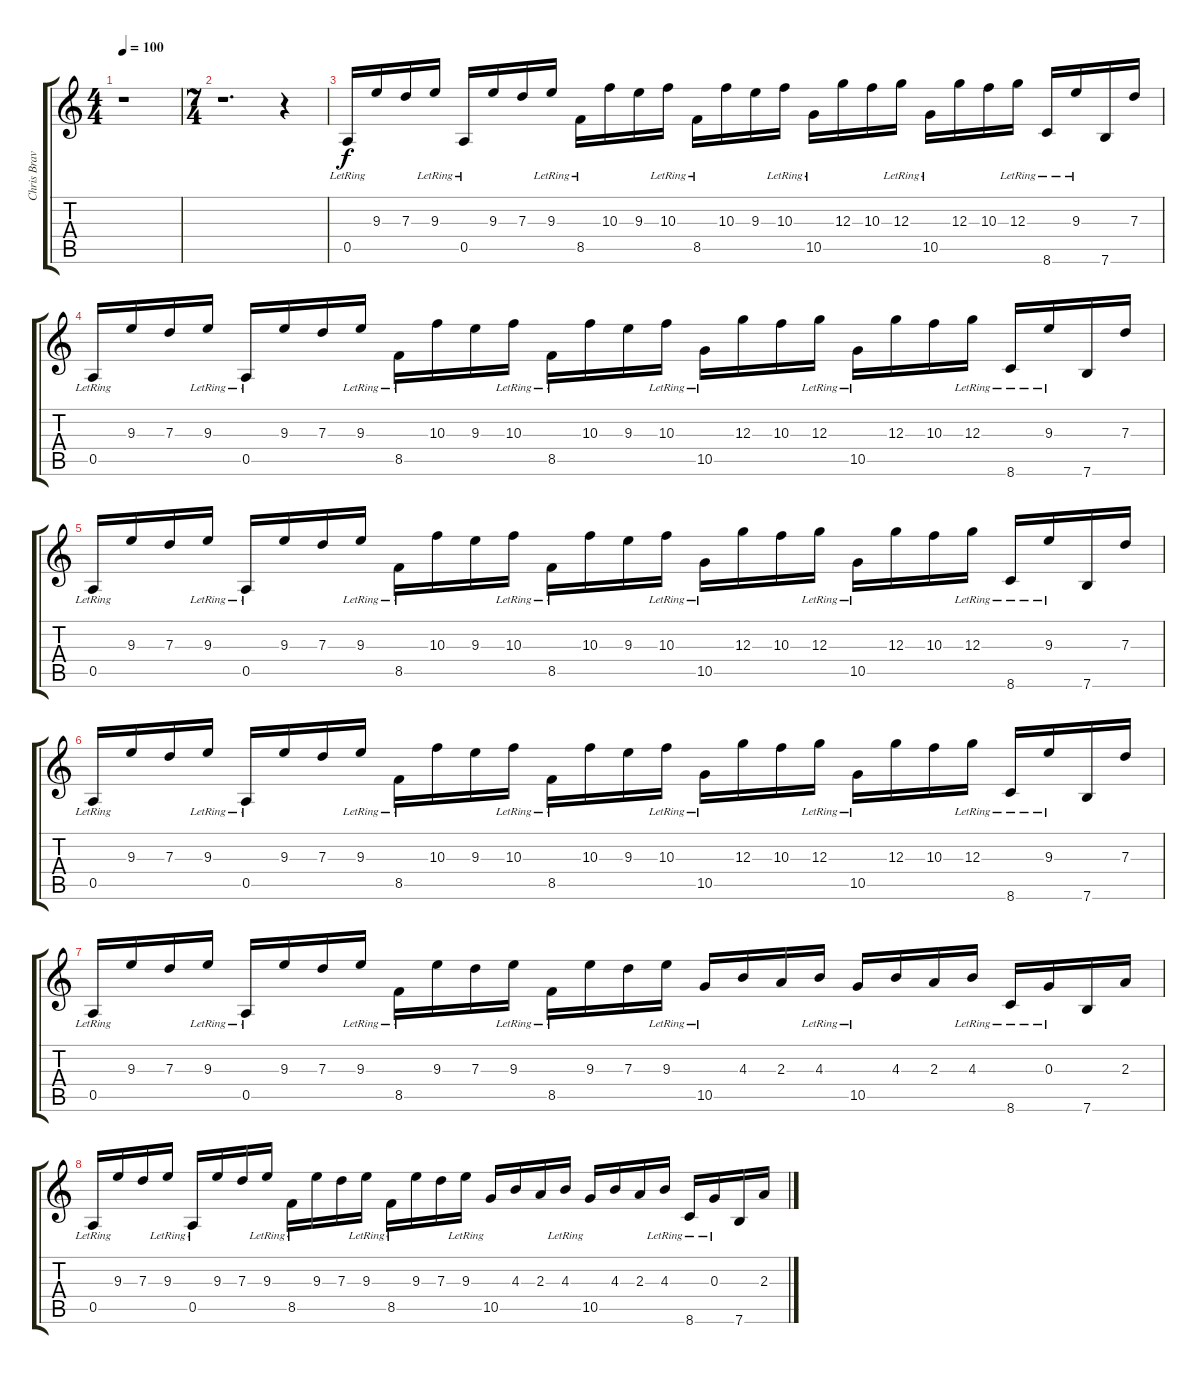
\track ("Chris Brave" "Chris Brav") {instrument electricguitarmuted}
\staff {score tabs}
\tuning (E4 B3 G3 D3 A2 E2) {hide}
\ts (4 4)
\tempo 100
\clef g2
\ks c
r.1{dy f} |
\ts (7 4)
r.1{d} r.4 |
0.5{lr}.16 9.3.16 7.3.16 9.3{lr}.16 0.5{lr}.16 9.3.16 7.3.16 9.3{lr}.16 8.5{lr}.16 10.3.16 9.3.16 10.3{lr}.16 8.5{lr}.16 10.3.16 9.3.16 10.3{lr}.16 10.5{lr}.16 12.3.16 10.3.16 12.3{lr}.16 10.5{lr}.16 12.3.16 10.3.16 12.3{lr}.16 8.6{lr}.16 9.3{lr}.16 7.6.16 7.3.16 |
0.5{lr}.16 9.3.16 7.3.16 9.3{lr}.16 0.5{lr}.16 9.3.16 7.3.16 9.3{lr}.16 8.5{lr}.16 10.3.16 9.3.16 10.3{lr}.16 8.5{lr}.16 10.3.16 9.3.16 10.3{lr}.16 10.5{lr}.16 12.3.16 10.3.16 12.3{lr}.16 10.5{lr}.16 12.3.16 10.3.16 12.3{lr}.16 8.6{lr}.16 9.3{lr}.16 7.6.16 7.3.16 |
0.5{lr}.16 9.3.16 7.3.16 9.3{lr}.16 0.5{lr}.16 9.3.16 7.3.16 9.3{lr}.16 8.5{lr}.16 10.3.16 9.3.16 10.3{lr}.16 8.5{lr}.16 10.3.16 9.3.16 10.3{lr}.16 10.5{lr}.16 12.3.16 10.3.16 12.3{lr}.16 10.5{lr}.16 12.3.16 10.3.16 12.3{lr}.16 8.6{lr}.16 9.3{lr}.16 7.6.16 7.3.16 |
0.5{lr}.16 9.3.16 7.3.16 9.3{lr}.16 0.5{lr}.16 9.3.16 7.3.16 9.3{lr}.16 8.5{lr}.16 10.3.16 9.3.16 10.3{lr}.16 8.5{lr}.16 10.3.16 9.3.16 10.3{lr}.16 10.5{lr}.16 12.3.16 10.3.16 12.3{lr}.16 10.5{lr}.16 12.3.16 10.3.16 12.3{lr}.16 8.6{lr}.16 9.3{lr}.16 7.6.16 7.3.16 |
0.5{lr}.16 9.3.16 7.3.16 9.3{lr}.16 0.5{lr}.16 9.3.16 7.3.16 9.3{lr}.16 8.5{lr}.16 9.3.16 7.3.16 9.3{lr}.16 8.5{lr}.16 9.3.16 7.3.16 9.3{lr}.16 10.5{lr}.16 4.3.16 2.3.16 4.3{lr}.16 10.5{lr}.16 4.3.16 2.3.16 4.3{lr}.16 8.6{lr}.16 0.3{lr}.16 7.6.16 2.3.16 |
0.5{lr}.16 9.3.16 7.3.16 9.3{lr}.16 0.5{lr}.16 9.3.16 7.3.16 9.3{lr}.16 8.5{lr}.16 9.3.16 7.3.16 9.3{lr}.16 8.5{lr}.16 9.3.16 7.3.16 9.3{lr}.16 10.5{lr}.16 4.3.16 2.3.16 4.3{lr}.16 10.5{lr}.16 4.3.16 2.3.16 4.3{lr}.16 8.6{lr}.16 0.3{lr}.16 7.6.16 2.3.16
